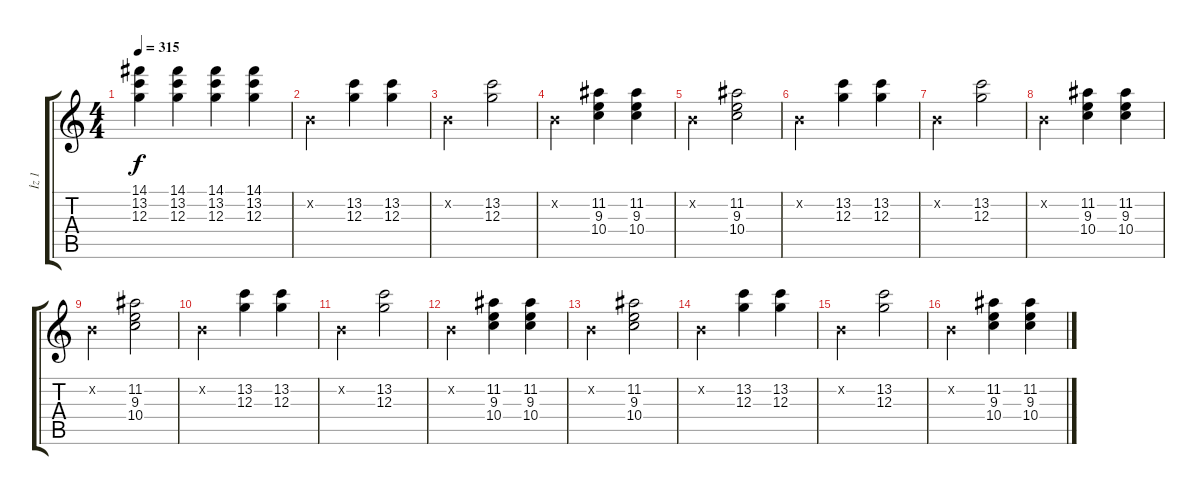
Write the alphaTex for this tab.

\track ("İz 1" "İz 1") {instrument electricguitarclean}
\staff {score tabs}
\tuning (E4 B3 G3 D3 A2 E2) {hide}
\ts (4 4)
\tempo 315
\clef g2
\ks c
(14.1 13.2 12.3).4{dy f} (14.1 13.2 12.3).4 (14.1 13.2 12.3).4 (14.1 13.2 12.3).4 |
0.2{x}.2 (13.2 12.3).4 (13.2 12.3).4 |
0.2{x}.2 (13.2 12.3).2 |
0.2{x}.2 (11.2 9.3 10.4).4 (11.2 9.3 10.4).4 |
0.2{x}.2 (11.2 9.3 10.4).2 |
0.2{x}.2 (13.2 12.3).4 (13.2 12.3).4 |
0.2{x}.2 (13.2 12.3).2 |
0.2{x}.2 (11.2 9.3 10.4).4 (11.2 9.3 10.4).4 |
0.2{x}.2 (11.2 9.3 10.4).2 |
0.2{x}.2 (13.2 12.3).4 (13.2 12.3).4 |
0.2{x}.2 (13.2 12.3).2 |
0.2{x}.2 (11.2 9.3 10.4).4 (11.2 9.3 10.4).4 |
0.2{x}.2 (11.2 9.3 10.4).2 |
0.2{x}.2 (13.2 12.3).4 (13.2 12.3).4 |
0.2{x}.2 (13.2 12.3).2 |
0.2{x}.2 (11.2 9.3 10.4).4 (11.2 9.3 10.4).4
